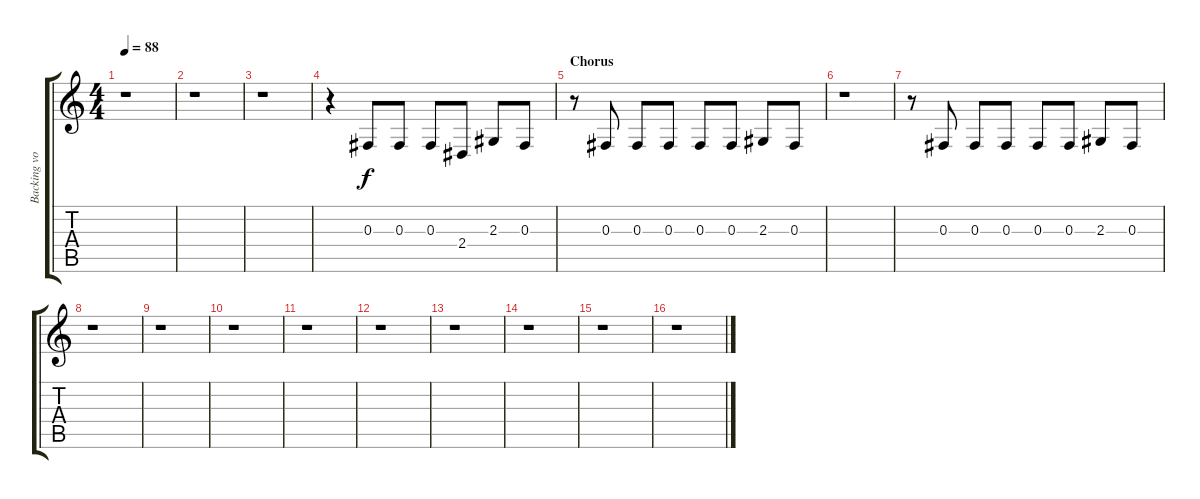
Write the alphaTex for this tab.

\track ("Backing vox" "Backing vo") {instrument tenorsax}
\staff {score tabs}
\tuning (Eb4 Bb3 Gb3 Db3 Ab2 Eb2) {hide}
\ts (4 4)
\tempo 88
\clef g2
\ks c
r.1{dy f} |
r.1 |
r.1 |
r.4 0.3.8 0.3.8 0.3.8 2.4.8 2.3.8 0.3.8 |
\section ("" "Chorus")
r.8 0.3.8 0.3.8 0.3.8 0.3.8 0.3.8 2.3.8 0.3.8 |
r.1 |
r.8 0.3.8 0.3.8 0.3.8 0.3.8 0.3.8 2.3.8 0.3.8 |
r.1 |
r.1 |
r.1 |
r.1 |
r.1 |
r.1 |
r.1 |
r.1 |
r.1
